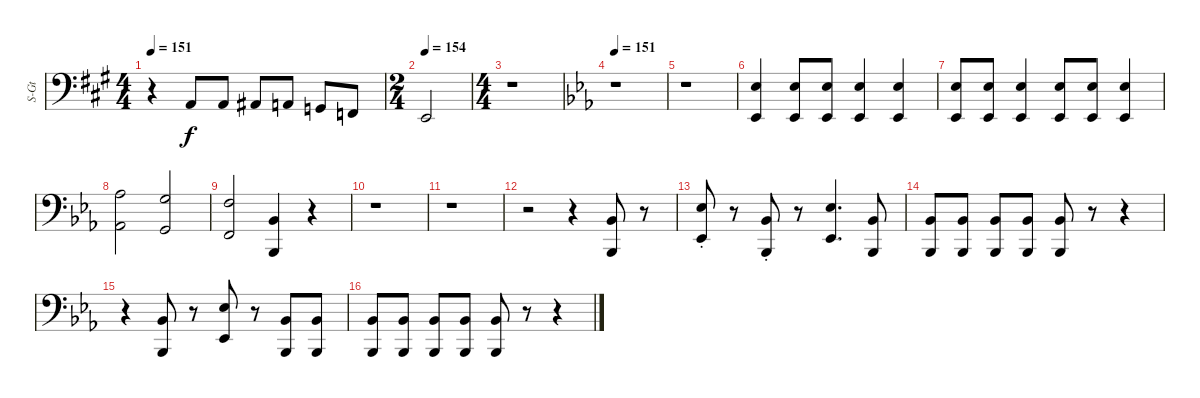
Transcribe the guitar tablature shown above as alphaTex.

\bracketExtendMode groupsimilarinstruments
\otherSystemsTrackNameOrientation horizontal
\track ("Piano (LH) (Print)" "S-Gt") {instrument brightacousticpiano}
\staff {score}
\tuning (F2 C2 F1 C1 F0 C0)
\displaytranspose 12
\ts (4 4)
\tempo 151
\clef f4
\ks a
r.4{dy f beam Down} 4.3{acc forcenatural}.8{beam Up} 4.3{acc forcenatural}.8{beam Up} 5.3{acc #}.8{beam Up} 4.3{acc forcenatural}.8{beam Up} 2.3{acc forcenatural}.8{beam Up} 0.3{acc forcenatural}.8{beam Up} |
\ts (2 4)
\tempo 154
4.4{acc forcenatural}.2{beam Up} |
\ts (4 4)
r.1{beam Down} |
\tempo 151
\ks eb
r.1{beam Down} |
r.1{beam Down} |
(3.2{acc b} 3.4{acc b}).4{beam Up} (3.2{acc b} 3.4{acc b}).8{beam Up} (3.2{acc b} 3.4{acc b}).8{beam Up} (3.2{acc b} 3.4{acc b}).4{beam Up} (3.2{acc b} 3.4{acc b}).4{beam Up} |
(3.2{acc b} 3.4{acc b}).8{beam Up} (3.2{acc b} 3.4{acc b}).8{beam Up} (3.2{acc b} 3.4{acc b}).4{beam Up} (3.2{acc b} 3.4{acc b}).8{beam Up} (3.2{acc b} 3.4{acc b}).8{beam Up} (3.2{acc b} 3.4{acc b}).4{beam Up} |
(3.1{acc b} 3.3{acc b}).2{beam Down} (2.1{acc forcenatural} 2.3{acc forcenatural}).2{beam Up} |
(0.1{acc forcenatural} 0.3{acc forcenatural}).2{beam Up} (5.3{acc b} 5.5{acc b}).4{beam Up} r.4{beam Up} |
r.1{beam Down} |
r.1{beam Down} |
r.2{beam Down} r.4{beam Down} (5.3{acc b} 5.5{acc b}).8{beam Up} r.8{beam Up} |
(3.2{st acc b} 3.4{st acc b}).8{beam Up} r.8{beam Up} (5.3{st acc b} 5.5{st acc b}).8{beam Up} r.8{beam Up} (3.2{acc b} 3.4{acc b}).4{d beam Up} (5.3{acc b} 5.5{acc b}).8{beam Up} |
(5.3{acc b} 5.5{acc b}).8{beam Up} (5.3{acc b} 5.5{acc b}).8{beam Up} (5.3{acc b} 5.5{acc b}).8{beam Up} (5.3{acc b} 5.5{acc b}).8{beam Up} (5.3{acc b} 5.5{acc b}).8{beam Up} r.8{beam Up} r.4{beam Up} |
r.4{beam Down} (5.3{acc b} 5.5{acc b}).8{beam Up} r.8{beam Up} (3.2{acc b} 3.4{acc b}).8{beam Up} r.8{beam Up} (5.3{acc b} 5.5{acc b}).8{beam Up} (5.3{acc b} 5.5{acc b}).8{beam Up} |
(5.3{acc b} 5.5{acc b}).8{beam Up} (5.3{acc b} 5.5{acc b}).8{beam Up} (5.3{acc b} 5.5{acc b}).8{beam Up} (5.3{acc b} 5.5{acc b}).8{beam Up} (5.3{acc b} 5.5{acc b}).8{beam Up} r.8{beam Up} r.4{beam Up}
